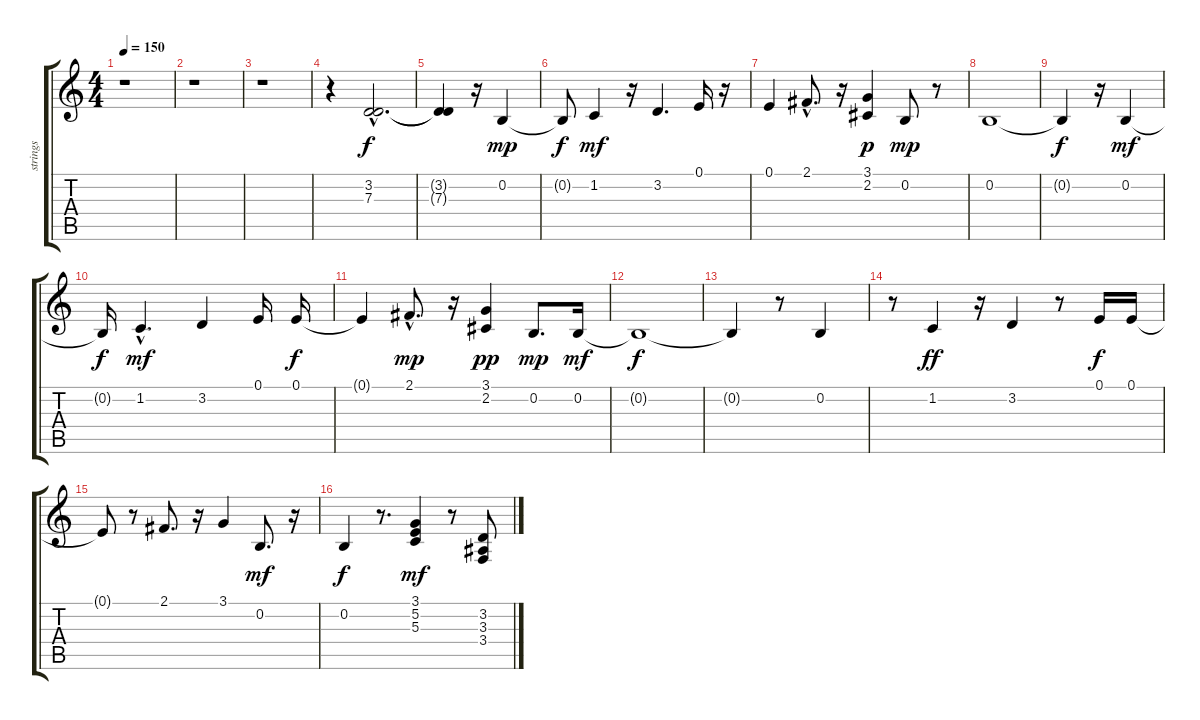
\track ("strings" "strings") {instrument vibraphone}
\staff {score tabs}
\tuning (E4 B3 G3 D3 A2 E2) {hide}
\ts (4 4)
\tempo 150
\clef g2
\ks c
r.1{dy f instrument vibraphone} |
r.1 |
r.1 |
r.4 (3.2{hac} 7.3{hac}).2{d} |
(3.2{t} 7.3{t}).4 r.16 0.2.4{dy mp} |
0.2{t}.8{dy f} 1.2.4{dy mf} r.16 3.2.4{d} 0.1.16 r.16 |
0.1.4 2.1{hac}.8{d} r.16 (3.1 2.2).4{dy p} 0.2.8{dy mp} r.8 |
0.2.1 |
0.2{t}.4{dy f} r.16 0.2.4{dy mf} |
0.2{t}.16{dy f} 1.2{hac}.4{d dy mf} 3.2.4 0.1.16 0.1.16{dy f} |
0.1{t}.4 2.1{hac}.8{d dy mp} r.16 (3.1 2.2).4{dy pp} 0.2.8{d dy mp} 0.2.16{dy mf} |
0.2{t}.1{dy f} |
0.2{t}.4 r.8 0.2.4 |
r.8 1.2.4{dy ff} r.16 3.2.4 r.8 0.1.16{dy f} 0.1.16 |
0.1{t}.8 r.8 2.1.8{d} r.16 3.1.4 0.2.8{d dy mf} r.16 |
0.2.4{dy f} r.8{d} (3.1 5.2 5.3).4{dy mf} r.8 (3.2 3.3 3.4).8
